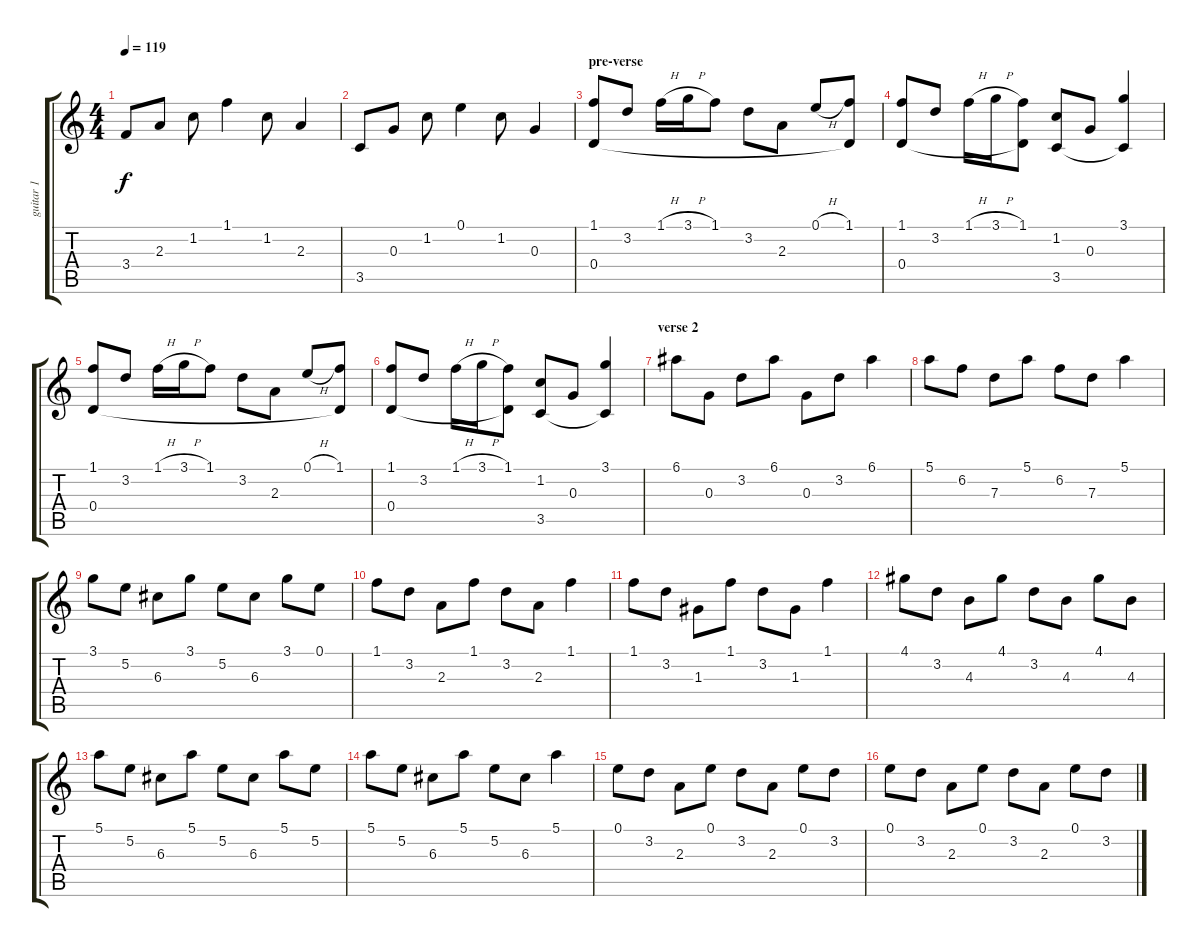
\track ("guitar 1" "guitar 1") {instrument acousticguitarnylon}
\staff {score tabs}
\tuning (E4 B3 G3 D3 A2 E2) {hide}
\ts (4 4)
\tempo 119
\clef g2
\ks c
3.4.8{dy f} 2.3.8 1.2.8 1.1.4 1.2.8 2.3.4 |
3.5.8 0.3.8 1.2.8 0.1.4 1.2.8 0.3.4 |
\section ("" "pre-verse")
(1.1 0.4).8 3.2.8 1.1{h}.16 3.1{h}.16 1.1.8 3.2.8 2.3.8 0.1{h}.8 (1.1 0.4{t}).8 |
(1.1 0.4).8 3.2.8 1.1{h}.16 3.1{h}.16 (1.1 0.4{t}).8 (1.2 3.5).8 0.3.8 (3.1 3.5{t}).4 |
(1.1 0.4).8 3.2.8 1.1{h}.16 3.1{h}.16 1.1.8 3.2.8 2.3.8 0.1{h}.8 (1.1 0.4{t}).8 |
(1.1 0.4).8 3.2.8 1.1{h}.16 3.1{h}.16 (1.1 0.4{t}).8 (1.2 3.5).8 0.3.8 (3.1 3.5{t}).4 |
\section ("" "verse 2")
6.1.8 0.3.8 3.2.8 6.1.8 0.3.8 3.2.8 6.1.4 |
5.1.8 6.2.8 7.3.8 5.1.8 6.2.8 7.3.8 5.1.4 |
3.1.8 5.2.8 6.3.8 3.1.8 5.2.8 6.3.8 3.1.8 0.1.8 |
1.1.8 3.2.8 2.3.8 1.1.8 3.2.8 2.3.8 1.1.4 |
1.1.8 3.2.8 1.3.8 1.1.8 3.2.8 1.3.8 1.1.4 |
4.1.8 3.2.8 4.3.8 4.1.8 3.2.8 4.3.8 4.1.8 4.3.8 |
5.1.8 5.2.8 6.3.8 5.1.8 5.2.8 6.3.8 5.1.8 5.2.8 |
5.1.8 5.2.8 6.3.8 5.1.8 5.2.8 6.3.8 5.1.4 |
0.1.8 3.2.8 2.3.8 0.1.8 3.2.8 2.3.8 0.1.8 3.2.8 |
0.1.8 3.2.8 2.3.8 0.1.8 3.2.8 2.3.8 0.1.8 3.2.8
